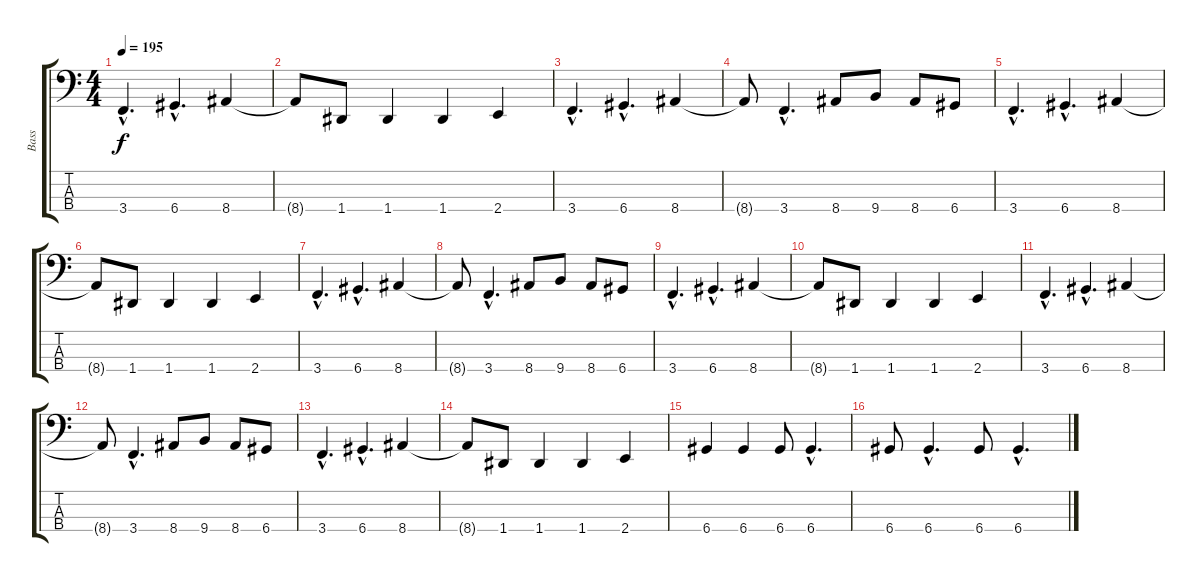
\track ("Bass" "Bass") {instrument electricbassfinger}
\staff {score tabs}
\tuning (G2 D2 A1 D1) {hide}
\ts (4 4)
\tempo 195
\clef f4
\ks c
3.4{hac}.4{d dy f} 6.4{hac}.4{d} 8.4.4 |
8.4{t}.8 1.4.8 1.4.4 1.4.4 2.4.4 |
3.4{hac}.4{d} 6.4{hac}.4{d} 8.4.4 |
8.4{t}.8 3.4{hac}.4{d} 8.4.8 9.4.8 8.4.8 6.4.8 |
3.4{hac}.4{d} 6.4{hac}.4{d} 8.4.4 |
8.4{t}.8 1.4.8 1.4.4 1.4.4 2.4.4 |
3.4{hac}.4{d} 6.4{hac}.4{d} 8.4.4 |
8.4{t}.8 3.4{hac}.4{d} 8.4.8 9.4.8 8.4.8 6.4.8 |
3.4{hac}.4{d} 6.4{hac}.4{d} 8.4.4 |
8.4{t}.8 1.4.8 1.4.4 1.4.4 2.4.4 |
3.4{hac}.4{d} 6.4{hac}.4{d} 8.4.4 |
8.4{t}.8 3.4{hac}.4{d} 8.4.8 9.4.8 8.4.8 6.4.8 |
3.4{hac}.4{d} 6.4{hac}.4{d} 8.4.4 |
8.4{t}.8 1.4.8 1.4.4 1.4.4 2.4.4 |
6.4.4 6.4.4 6.4.8 6.4{hac}.4{d} |
6.4.8 6.4{hac}.4{d} 6.4.8 6.4{hac}.4{d}
